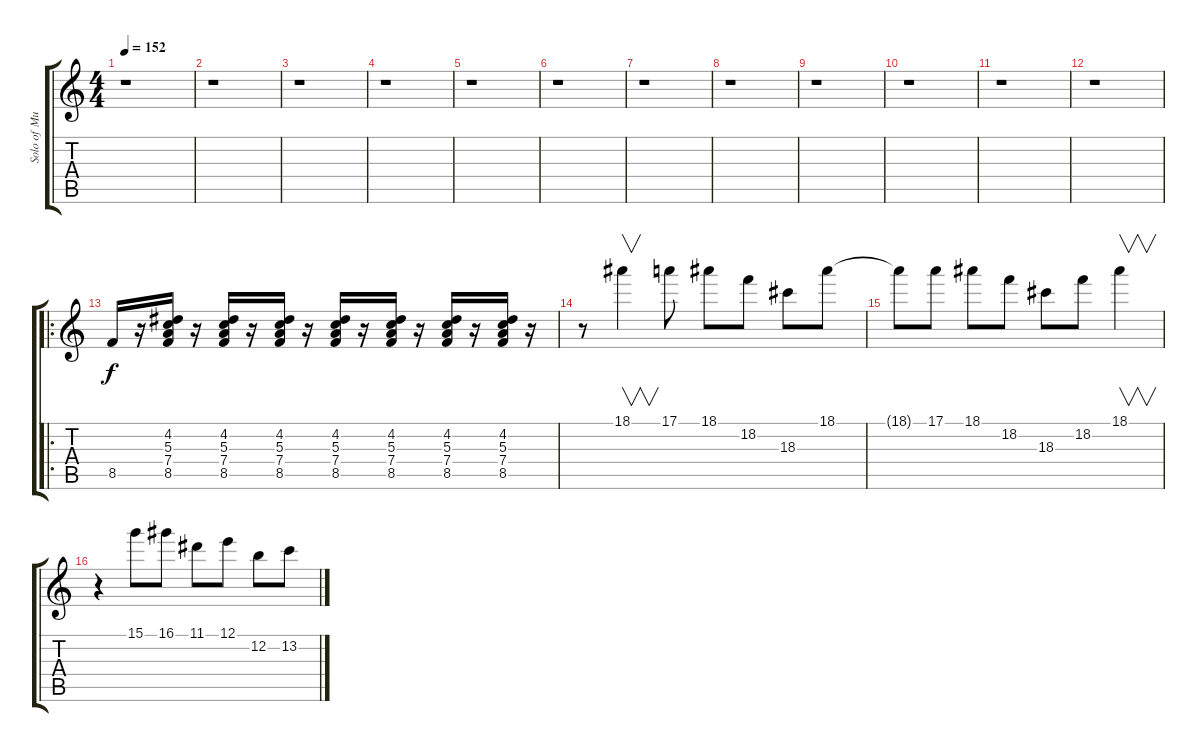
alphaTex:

\track ("Solo of Mutlu" "Solo of Mu") {instrument overdrivenguitar}
\staff {score tabs}
\tuning (E4 B3 G3 D3 A2 E2) {hide}
\ts (4 4)
\tempo 152
\clef g2
\ks c
r.1{dy f} |
r.1 |
r.1 |
r.1 |
r.1 |
r.1 |
r.1 |
r.1 |
r.1 |
r.1 |
r.1 |
r.1 |
\ro
8.5.16 r.16 (4.2 5.3 7.4 8.5).16 r.16 (4.2 5.3 7.4 8.5).16 r.16 (4.2 5.3 7.4 8.5).16 r.16 (4.2 5.3 7.4 8.5).16 r.16 (4.2 5.3 7.4 8.5).16 r.16 (4.2 5.3 7.4 8.5).16 r.16 (4.2 5.3 7.4 8.5).16 r.16 |
r.8 18.1.4{v} 17.1.8 18.1.8 18.2.8 18.3.8 18.1.8 |
18.1{t}.8 17.1.8 18.1.8 18.2.8 18.3.8 18.2.8 18.1.4{v} |
r.4 15.1.8 16.1.8 11.1.8 12.1.8 12.2.8 13.2.8
